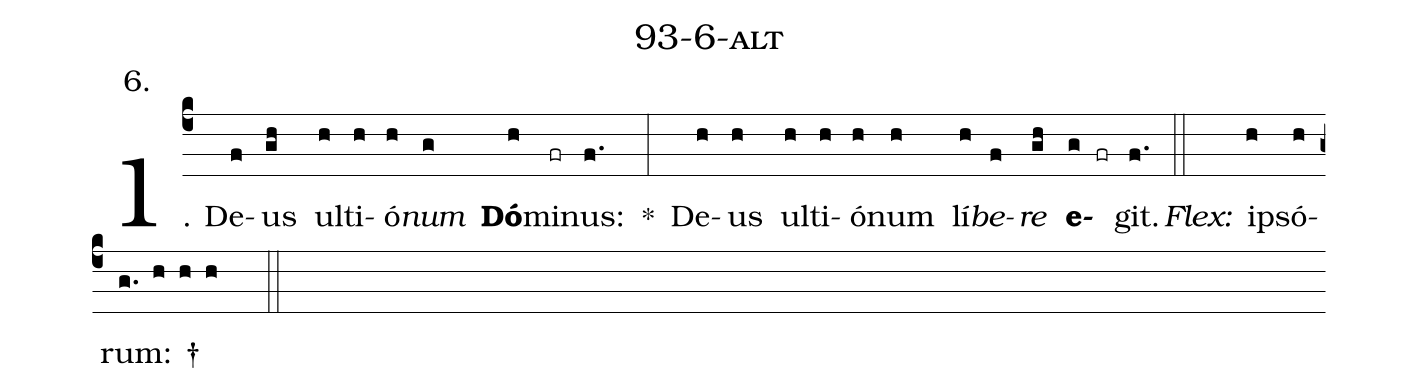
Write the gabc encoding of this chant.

name: 93-6-alt;
annotation: 6.;
%%
(c4)1. De(f)us(gh) ul(h)ti(h)ó(h)<i>num</i>(g) <b>Dó</b>(h)mi(fr)nus:(f.) *(:) De(h)us(h) ul(h)ti(h)ó(h)num(h) lí(h)<i>be</i>(f)<i>re</i>(gh) <b>e</b>(g fr)git.(f.) (::)
<i>Flex:</i>()  ip(h)só(h)rum: †(g. h h h  ::)
